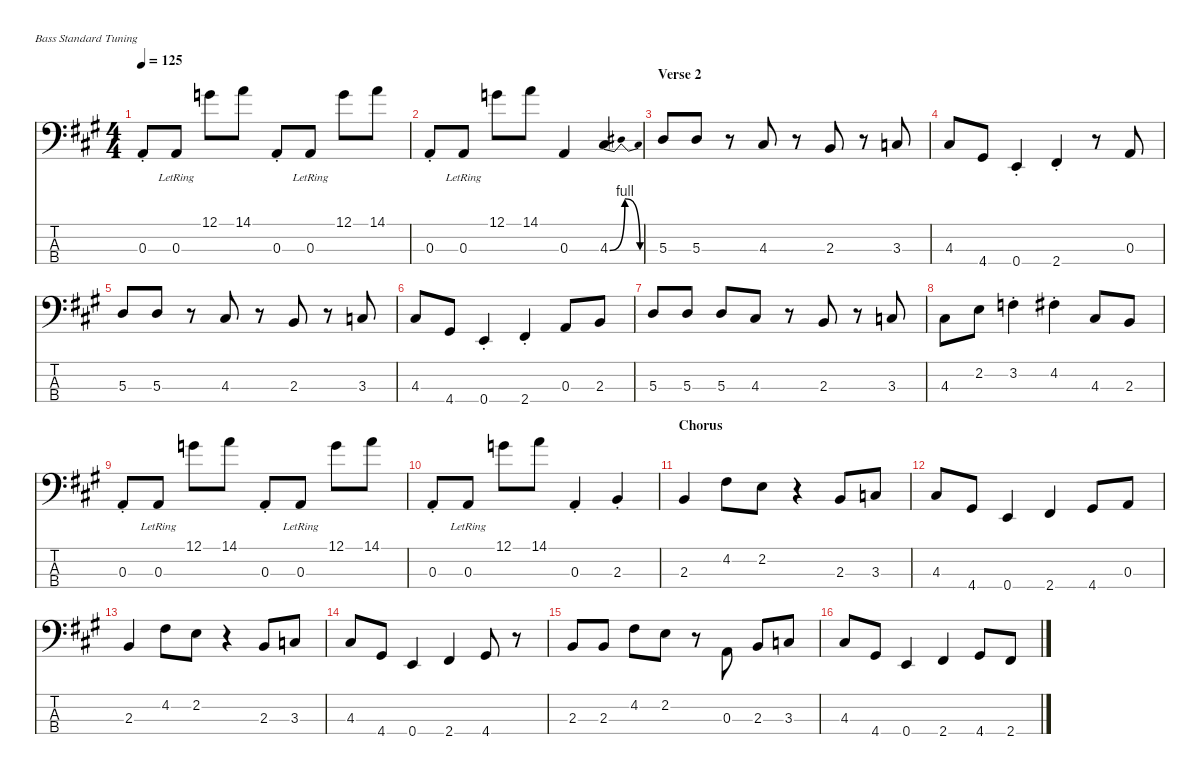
\defaultSystemsLayout 4
\hideDynamics
\bracketExtendMode nobrackets
\singleTrackTrackNamePolicy hidden
\multiTrackTrackNamePolicy hidden
\otherSystemsTrackNameOrientation horizontal
\track ("Bass" "fl.bs.") {instrument fretlessbass}
\staff {score tabs}
\tuning (G2 D2 A1 E1)
\ts (4 4)
\tempo 125
\clef f4
\ks a
0.3{st acc forcenatural}.8{dy f beam Up} 0.3{lr acc forcenatural}.8{beam Up} 12.1{acc forcenatural}.8{beam Down} 14.1{acc forcenatural}.8{beam Down} 0.3{st acc forcenatural}.8{beam Up} 0.3{lr acc forcenatural}.8{beam Up} 12.1{acc forcenatural}.8{beam Down} 14.1{acc forcenatural}.8{beam Down} |
0.3{st acc forcenatural}.8{beam Up} 0.3{lr acc forcenatural}.8{beam Up} 12.1{acc forcenatural}.8{beam Down} 14.1{acc forcenatural}.8{beam Down} 0.3{acc forcenatural}.4{beam Up} 4.3{be (bendrelease 0 0 15 4 30 4 45 0) acc #}.4{dy fff beam Up} |
\section ("" "Verse 2")
5.3{acc forcenatural}.8{dy f beam Up} 5.3{acc forcenatural}.8{beam Up} r.8{beam Up} 4.3{acc #}.8{beam Up} r.8{beam Up} 2.3{acc forcenatural}.8{beam Up} r.8{beam Up} 3.3{acc forcenatural}.8{beam Up} |
4.3{acc #}.8{beam Up} 4.4{acc #}.8{beam Up} 0.4{st acc forcenatural}.4{beam Up} 2.4{st acc #}.4{beam Up} r.8{beam Up} 0.3{acc forcenatural}.8{beam Up} |
5.3{acc forcenatural}.8{beam Up} 5.3{acc forcenatural}.8{beam Up} r.8{beam Up} 4.3{acc #}.8{beam Up} r.8{beam Up} 2.3{acc forcenatural}.8{beam Up} r.8{beam Up} 3.3{acc forcenatural}.8{beam Up} |
4.3{acc #}.8{beam Up} 4.4{acc #}.8{beam Up} 0.4{st acc forcenatural}.4{beam Up} 2.4{st acc #}.4{beam Up} 0.3{acc forcenatural}.8{beam Up} 2.3{acc forcenatural}.8{beam Up} |
5.3{acc forcenatural}.8{beam Up} 5.3{acc forcenatural}.8{beam Up} 5.3{acc forcenatural}.8{beam Up} 4.3{acc #}.8{beam Up} r.8{beam Up} 2.3{acc forcenatural}.8{beam Up} r.8{beam Up} 3.3{acc forcenatural}.8{beam Up} |
4.3{acc #}.8{beam Down} 2.2{acc forcenatural}.8{beam Down} 3.2{st acc forcenatural}.4{beam Down} 4.2{st acc #}.4{beam Down} 4.3{acc #}.8{beam Up} 2.3{acc forcenatural}.8{beam Up} |
0.3{st acc forcenatural}.8{beam Up} 0.3{lr acc forcenatural}.8{beam Up} 12.1{acc forcenatural}.8{beam Down} 14.1{acc forcenatural}.8{beam Down} 0.3{st acc forcenatural}.8{beam Up} 0.3{lr acc forcenatural}.8{beam Up} 12.1{acc forcenatural}.8{beam Down} 14.1{acc forcenatural}.8{beam Down} |
0.3{st acc forcenatural}.8{beam Up} 0.3{lr acc forcenatural}.8{beam Up} 12.1{acc forcenatural}.8{beam Down} 14.1{acc forcenatural}.8{beam Down} 0.3{st acc forcenatural}.4{beam Up} 2.3{st acc forcenatural}.4{beam Up} |
\section ("" "Chorus")
2.3{acc forcenatural}.4{beam Up} 4.2{acc #}.8{beam Down} 2.2{acc forcenatural}.8{beam Down} r.4{beam Down} 2.3{acc forcenatural}.8{beam Up} 3.3{acc forcenatural}.8{beam Up} |
4.3{acc #}.8{beam Up} 4.4{acc #}.8{beam Up} 0.4{acc forcenatural}.4{beam Up} 2.4{acc #}.4{beam Up} 4.4{acc #}.8{beam Up} 0.3{acc forcenatural}.8{beam Up} |
2.3{acc forcenatural}.4{beam Up} 4.2{acc #}.8{beam Down} 2.2{acc forcenatural}.8{beam Down} r.4{beam Down} 2.3{acc forcenatural}.8{beam Up} 3.3{acc forcenatural}.8{beam Up} |
4.3{acc #}.8{beam Up} 4.4{acc #}.8{beam Up} 0.4{acc forcenatural}.4{beam Up} 2.4{acc #}.4{beam Up} 4.4{acc #}.8{beam Up} r.8{beam Up} |
2.3{acc forcenatural}.8{beam Up} 2.3{acc forcenatural}.8{beam Up} 4.2{acc #}.8{beam Down} 2.2{acc forcenatural}.8{beam Down} r.8{beam Down} 0.3{acc forcenatural}.8{beam Up} 2.3{acc forcenatural}.8{beam Up} 3.3{acc forcenatural}.8{beam Up} |
4.3{acc #}.8{beam Up} 4.4{acc #}.8{beam Up} 0.4{acc forcenatural}.4{beam Up} 2.4{acc #}.4{beam Up} 4.4{acc #}.8{beam Up} 2.4{acc #}.8{beam Up}
